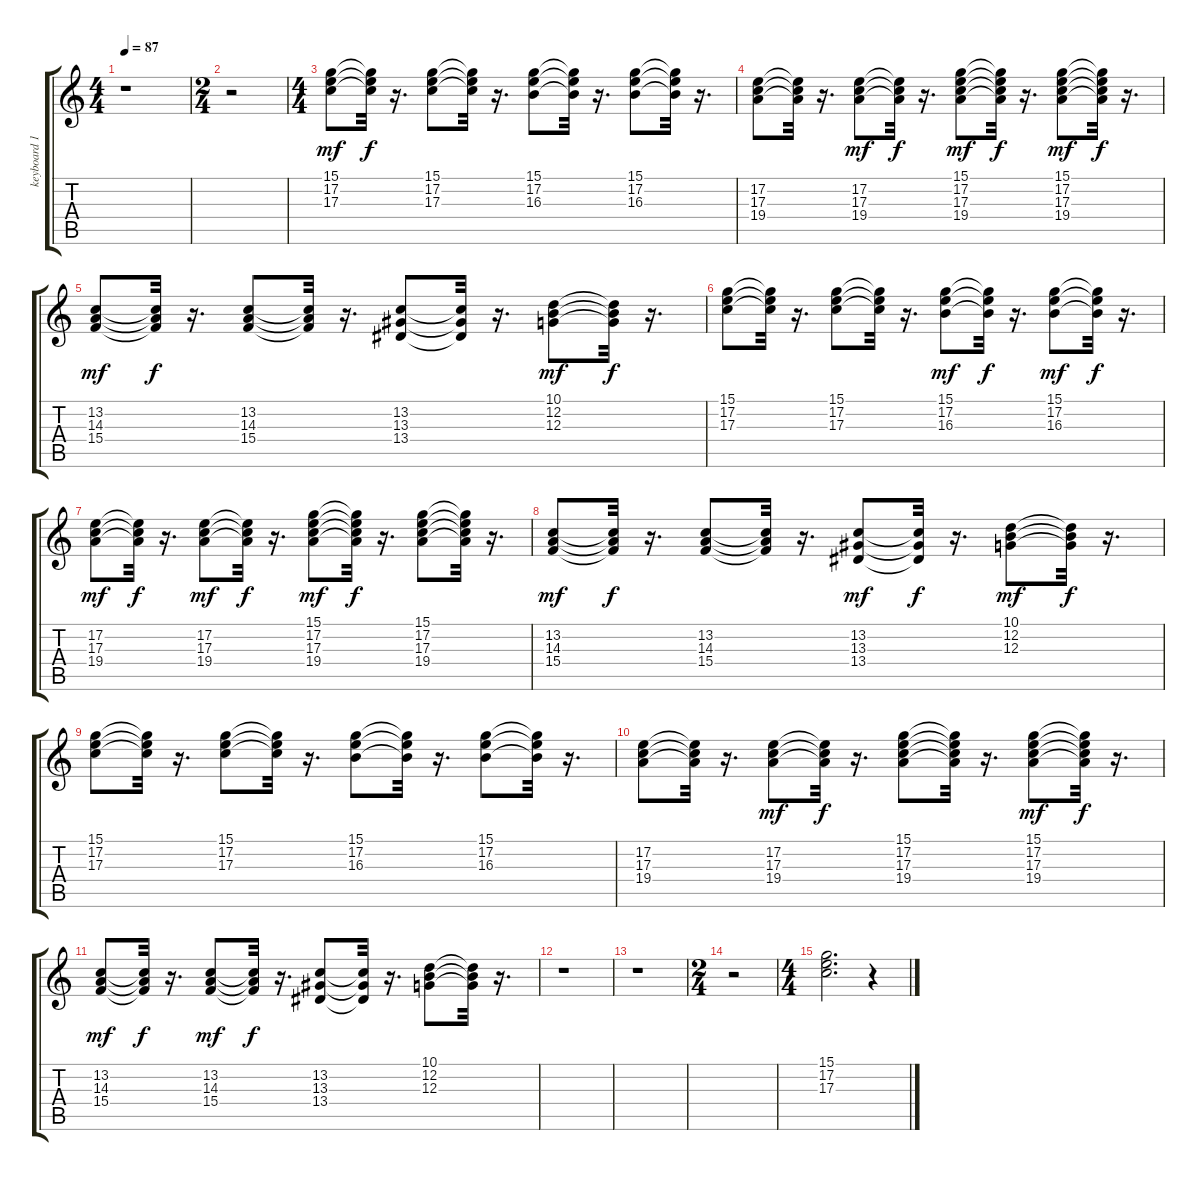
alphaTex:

\track ("keyboard 1" "keyboard 1") {instrument electricpiano2}
\staff {score tabs}
\tuning (E4 B3 G3 D3 A2 E2) {hide}
\ts (4 4)
\tempo 87
\clef g2
\ks c
r.1{dy f} |
\ts (2 4)
r.2 |
\ts (4 4)
(15.1 17.2 17.3).8{dy mf} (15.1{t} 17.2{t} 17.3{t}).32{dy f} r.16{d} (15.1 17.2 17.3).8 (15.1{t} 17.2{t} 17.3{t}).32 r.16{d} (15.1 17.2 16.3).8 (15.1{t} 17.2{t} 16.3{t}).32 r.16{d} (15.1 17.2 16.3).8 (15.1{t} 17.2{t} 16.3{t}).32 r.16{d} |
(17.2 17.3 19.4).8 (17.2{t} 17.3{t} 19.4{t}).32 r.16{d} (17.2 17.3 19.4).8{dy mf} (17.2{t} 17.3{t} 19.4{t}).32{dy f} r.16{d} (15.1 17.2 17.3 19.4).8{dy mf} (15.1{t} 17.2{t} 17.3{t} 19.4{t}).32{dy f} r.16{d} (15.1 17.2 17.3 19.4).8{dy mf} (15.1{t} 17.2{t} 17.3{t} 19.4{t}).32{dy f} r.16{d} |
(13.2 14.3 15.4).8{dy mf} (13.2{t} 14.3{t} 15.4{t}).32{dy f} r.16{d} (13.2 14.3 15.4).8 (13.2{t} 14.3{t} 15.4{t}).32 r.16{d} (13.2 13.3 13.4).8 (13.2{t} 13.3{t} 13.4{t}).32 r.16{d} (10.1 12.2 12.3).8{dy mf} (10.1{t} 12.2{t} 12.3{t}).32{dy f} r.16{d} |
(15.1 17.2 17.3).8 (15.1{t} 17.2{t} 17.3{t}).32 r.16{d} (15.1 17.2 17.3).8 (15.1{t} 17.2{t} 17.3{t}).32 r.16{d} (15.1 17.2 16.3).8{dy mf} (15.1{t} 17.2{t} 16.3{t}).32{dy f} r.16{d} (15.1 17.2 16.3).8{dy mf} (15.1{t} 17.2{t} 16.3{t}).32{dy f} r.16{d} |
(17.2 17.3 19.4).8{dy mf} (17.2{t} 17.3{t} 19.4{t}).32{dy f} r.16{d} (17.2 17.3 19.4).8{dy mf} (17.2{t} 17.3{t} 19.4{t}).32{dy f} r.16{d} (15.1 17.2 17.3 19.4).8{dy mf} (15.1{t} 17.2{t} 17.3{t} 19.4{t}).32{dy f} r.16{d} (15.1 17.2 17.3 19.4).8 (15.1{t} 17.2{t} 17.3{t} 19.4{t}).32 r.16{d} |
(13.2 14.3 15.4).8{dy mf} (13.2{t} 14.3{t} 15.4{t}).32{dy f} r.16{d} (13.2 14.3 15.4).8 (13.2{t} 14.3{t} 15.4{t}).32 r.16{d} (13.2 13.3 13.4).8{dy mf} (13.2{t} 13.3{t} 13.4{t}).32{dy f} r.16{d} (10.1 12.2 12.3).8{dy mf} (10.1{t} 12.2{t} 12.3{t}).32{dy f} r.16{d} |
(15.1 17.2 17.3).8 (15.1{t} 17.2{t} 17.3{t}).32 r.16{d} (15.1 17.2 17.3).8 (15.1{t} 17.2{t} 17.3{t}).32 r.16{d} (15.1 17.2 16.3).8 (15.1{t} 17.2{t} 16.3{t}).32 r.16{d} (15.1 17.2 16.3).8 (15.1{t} 17.2{t} 16.3{t}).32 r.16{d} |
(17.2 17.3 19.4).8 (17.2{t} 17.3{t} 19.4{t}).32 r.16{d} (17.2 17.3 19.4).8{dy mf} (17.2{t} 17.3{t} 19.4{t}).32{dy f} r.16{d} (15.1 17.2 17.3 19.4).8 (15.1{t} 17.2{t} 17.3{t} 19.4{t}).32 r.16{d} (15.1 17.2 17.3 19.4).8{dy mf} (15.1{t} 17.2{t} 17.3{t} 19.4{t}).32{dy f} r.16{d} |
(13.2 14.3 15.4).8{dy mf} (13.2{t} 14.3{t} 15.4{t}).32{dy f} r.16{d} (13.2 14.3 15.4).8{dy mf} (13.2{t} 14.3{t} 15.4{t}).32{dy f} r.16{d} (13.2 13.3 13.4).8 (13.2{t} 13.3{t} 13.4{t}).32 r.16{d} (10.1 12.2 12.3).8 (10.1{t} 12.2{t} 12.3{t}).32 r.16{d} |
r.1 |
r.1 |
\ts (2 4)
r.2 |
\ts (4 4)
(15.1 17.2 17.3).2{d} r.4
